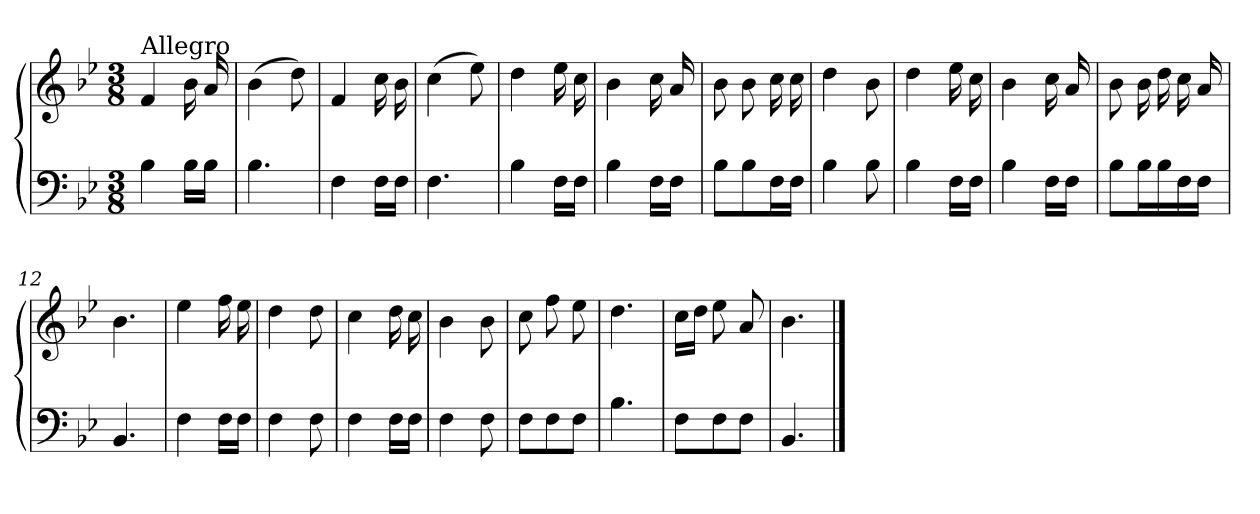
**kern	**kern
*part2	*part1
*staff2	*staff1
*clefF4	*clefG2
*k[b-e-]	*k[b-e-]
*B-:	*B-:
*M3/8	*M3/8
=1	=1
!	!LO:TX:a:t=Allegro
4B-\	4f/
16B-\LL	16b-\
16B-\JJ	16a/
=2	=2
4.B-\	(>4b-\
.	8dd\)
=3	=3
4F\	4f/
16F\LL	16cc\
16F\JJ	16b-\
=4	=4
4.F\	(>4cc\
.	8ee-\)
=5	=5
4B-\	4dd\
16F\LL	16ee-\
16F\JJ	16cc\
=6	=6
4B-\	4b-\
16F\LL	16cc\
16F\JJ	16a/
=7	=7
8B-\L	8b-\
8B-\	8b-\
16F\L	16cc\
16F\JJ	16cc\
=8	=8
4B-\	4dd\
8B-\	8b-\
=9	=9
4B-\	4dd\
16F\LL	16ee-\
16F\JJ	16cc\
=10	=10
4B-\	4b-\
16F\LL	16cc\
16F\JJ	16a/
!!LO:LB:g=z
=11	=11
8B-\L	8b-\
16B-\L	16b-\
16B-\	16dd\
16F\	16cc\
16F\JJ	16a/
=12	=12
4.BB-/	4.b-\
=13	=13
4F\	4ee-\
16F\LL	16ff\
16F\JJ	16ee-\
=14	=14
4F\	4dd\
8F\	8dd\
=15	=15
4F\	4cc\
16F\LL	16dd\
16F\JJ	16cc\
=16	=16
4F\	4b-\
8F\	8b-\
=17	=17
8F\L	8cc\
8F\	8ff\
8F\J	8ee-\
=18	=18
4.B-\	4.dd\
=19	=19
8F\L	16cc\LL
.	16dd\JJ
8F\	8ee-\
8F\J	8a/
=20	=20
4.BB-/	4.b-\
==	==
*-	*-
